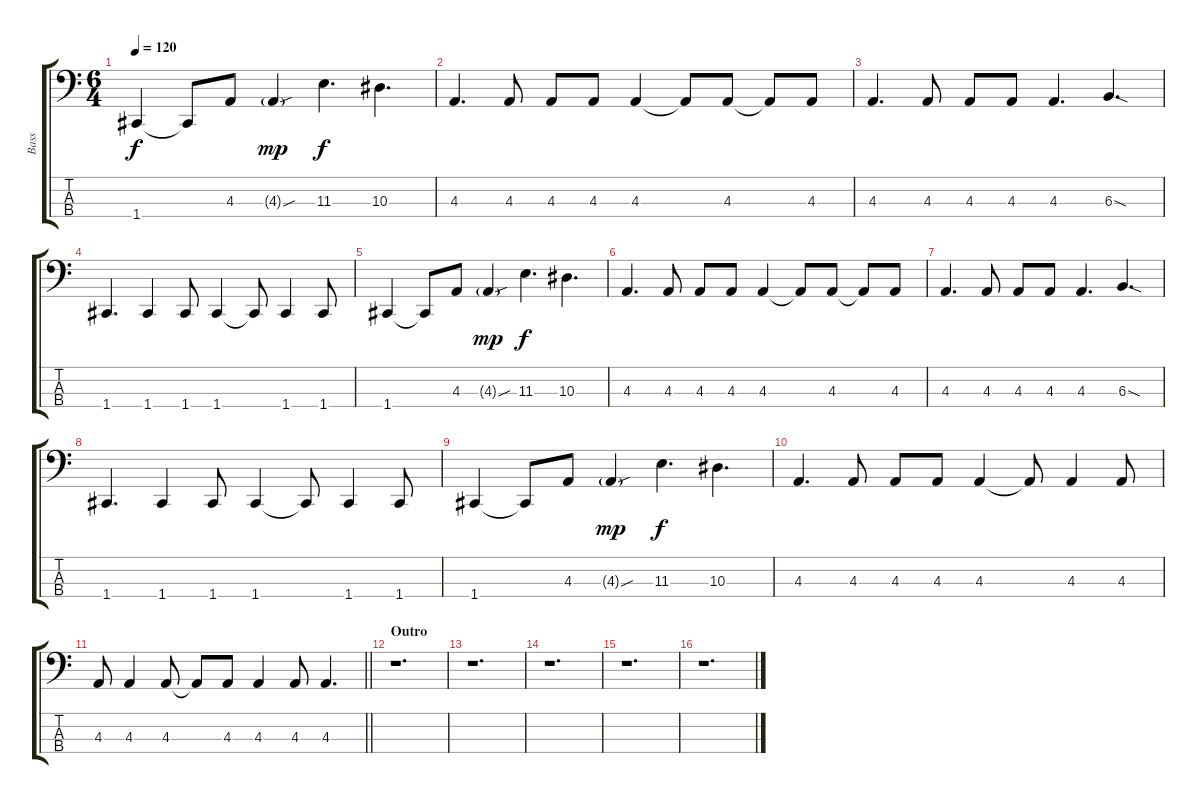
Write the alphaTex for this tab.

\track ("Bass" "Bass") {instrument electricbassfinger}
\staff {score tabs}
\tuning (Eb2 Bb1 F1 C1) {hide}
\ts (6 4)
\tempo 120
\clef f4
\ks c
1.4.4{dy f} 1.4{t}.8 4.3.8 4.3{sou g}.4{dy mp} 11.3.4{d dy f} 10.3.4{d} |
4.3.4{d} 4.3.8 4.3.8 4.3.8 4.3.4 4.3{t}.8 4.3.8 4.3{t}.8 4.3.8 |
4.3.4{d} 4.3.8 4.3.8 4.3.8 4.3.4{d} 6.3{sod}.4{d} |
1.4.4{d} 1.4.4 1.4.8 1.4.4 1.4{t}.8 1.4.4 1.4.8 |
1.4.4 1.4{t}.8 4.3.8 4.3{sou g}.4{dy mp} 11.3.4{d dy f} 10.3.4{d} |
4.3.4{d} 4.3.8 4.3.8 4.3.8 4.3.4 4.3{t}.8 4.3.8 4.3{t}.8 4.3.8 |
4.3.4{d} 4.3.8 4.3.8 4.3.8 4.3.4{d} 6.3{sod}.4{d} |
1.4.4{d} 1.4.4 1.4.8 1.4.4 1.4{t}.8 1.4.4 1.4.8 |
1.4.4 1.4{t}.8 4.3.8 4.3{sou g}.4{dy mp} 11.3.4{d dy f} 10.3.4{d} |
4.3.4{d} 4.3.8 4.3.8 4.3.8 4.3.4 4.3{t}.8 4.3.4 4.3.8 |
\barLineRight lightlight
4.3.8 4.3.4 4.3.8 4.3{t}.8 4.3.8 4.3.4 4.3.8 4.3.4{d} |
\section ("" "Outro")
r.1{d} |
r.1{d} |
r.1{d} |
r.1{d} |
r.1{d}
